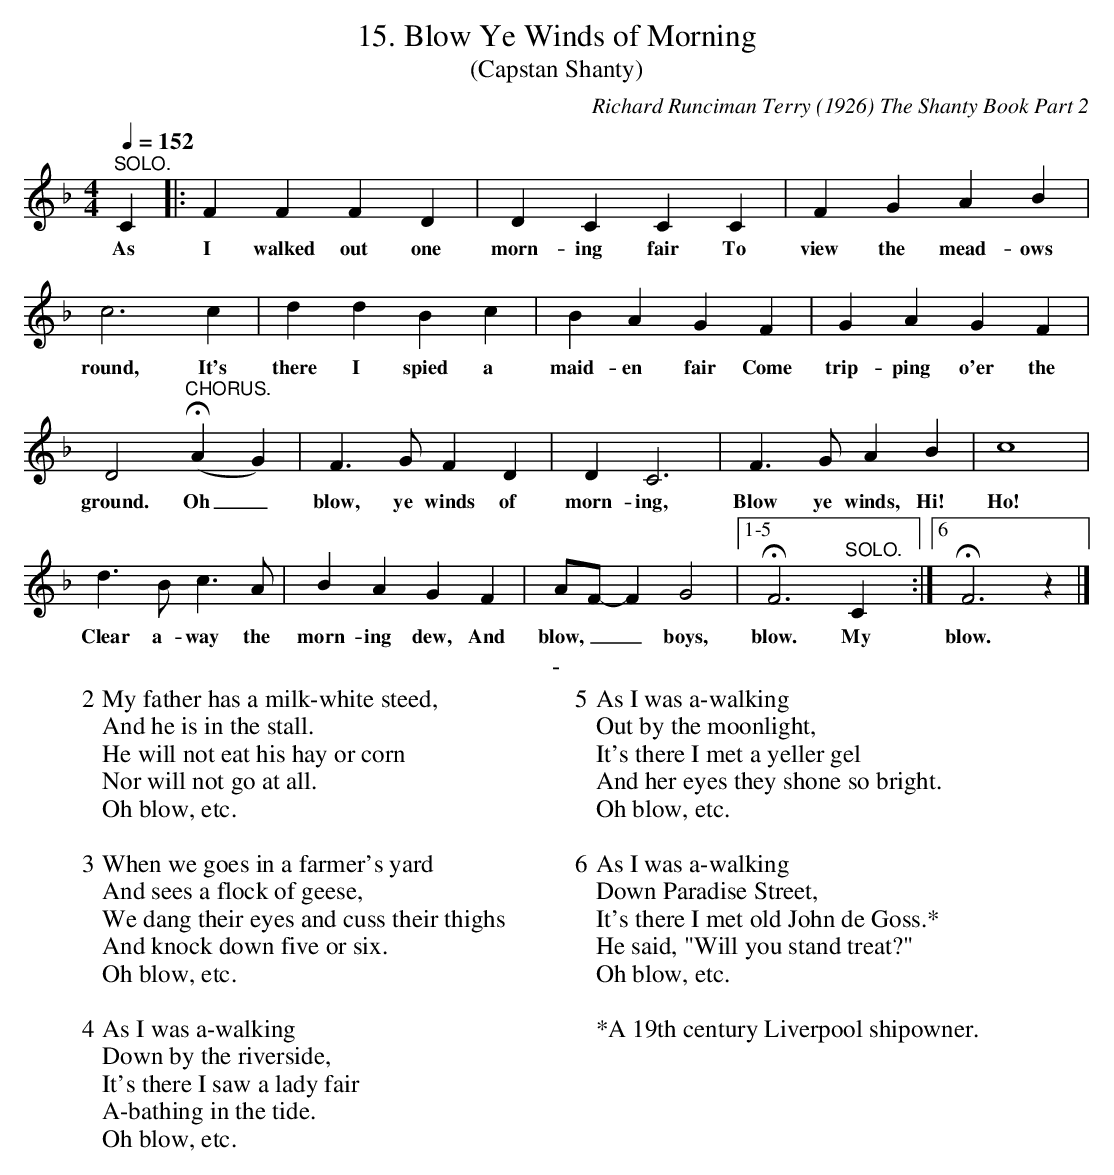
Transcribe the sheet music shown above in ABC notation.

X:1
T:15. Blow Ye Winds of Morning
T:(Capstan Shanty)
C:Richard Runciman Terry (1926) The Shanty Book Part 2
L:1/4
Q:1/4=152
M:4/4
K:F
"^SOLO." C |: F F F D | D C C C | F G A B | c3 c |
w: As | I walked out one | morn-ing fair To | view the mead-ows | round, It's |
d d B c | B A G F | G A G F | D2 "^CHORUS." !fermata! (A G) |
w: there I spied a | maid-en fair Come | trip-ping o'er the | ground. Oh_ |
F>G F D | D C3 | F>G A B | c4 |$
w: blow, ye winds of | morn-ing, | Blow ye winds, Hi! | Ho! |
d>B c>A |B A G F | A/F/-F G2 |1-5 !fermata! F3 "^SOLO." C :|6 !fermata! F3 z|]
w: Clear a-way the | morn-ing dew, And | blow,__ boys, | blow. My | blow. |
T: -
W: 2 My father has a milk-white steed,
W: And he is in the stall.
W: He will not eat his hay or corn
W: Nor will not go at all.
W: Oh blow, etc.
W:
W: 3 When we goes in a farmer's yard
W: And sees a flock of geese,
W: We dang their eyes and cuss their thighs
W: And knock down five or six.
W: Oh blow, etc.
W:
W: 4 As I was a-walking
W: Down by the riverside,
W: It's there I saw a lady fair
W: A-bathing in the tide.
W: Oh blow, etc.
W:
W: 5 As I was a-walking
W: Out by the moonlight,
W: It's there I met a yeller gel
W: And her eyes they shone so bright.
W: Oh blow, etc.
W:
W: 6 As I was a-walking
W: Down Paradise Street,
W: It's there I met old John de Goss.*
W: He said, "Will you stand treat?"
W: Oh blow, etc.
W:
W: *A 19th century Liverpool shipowner.
